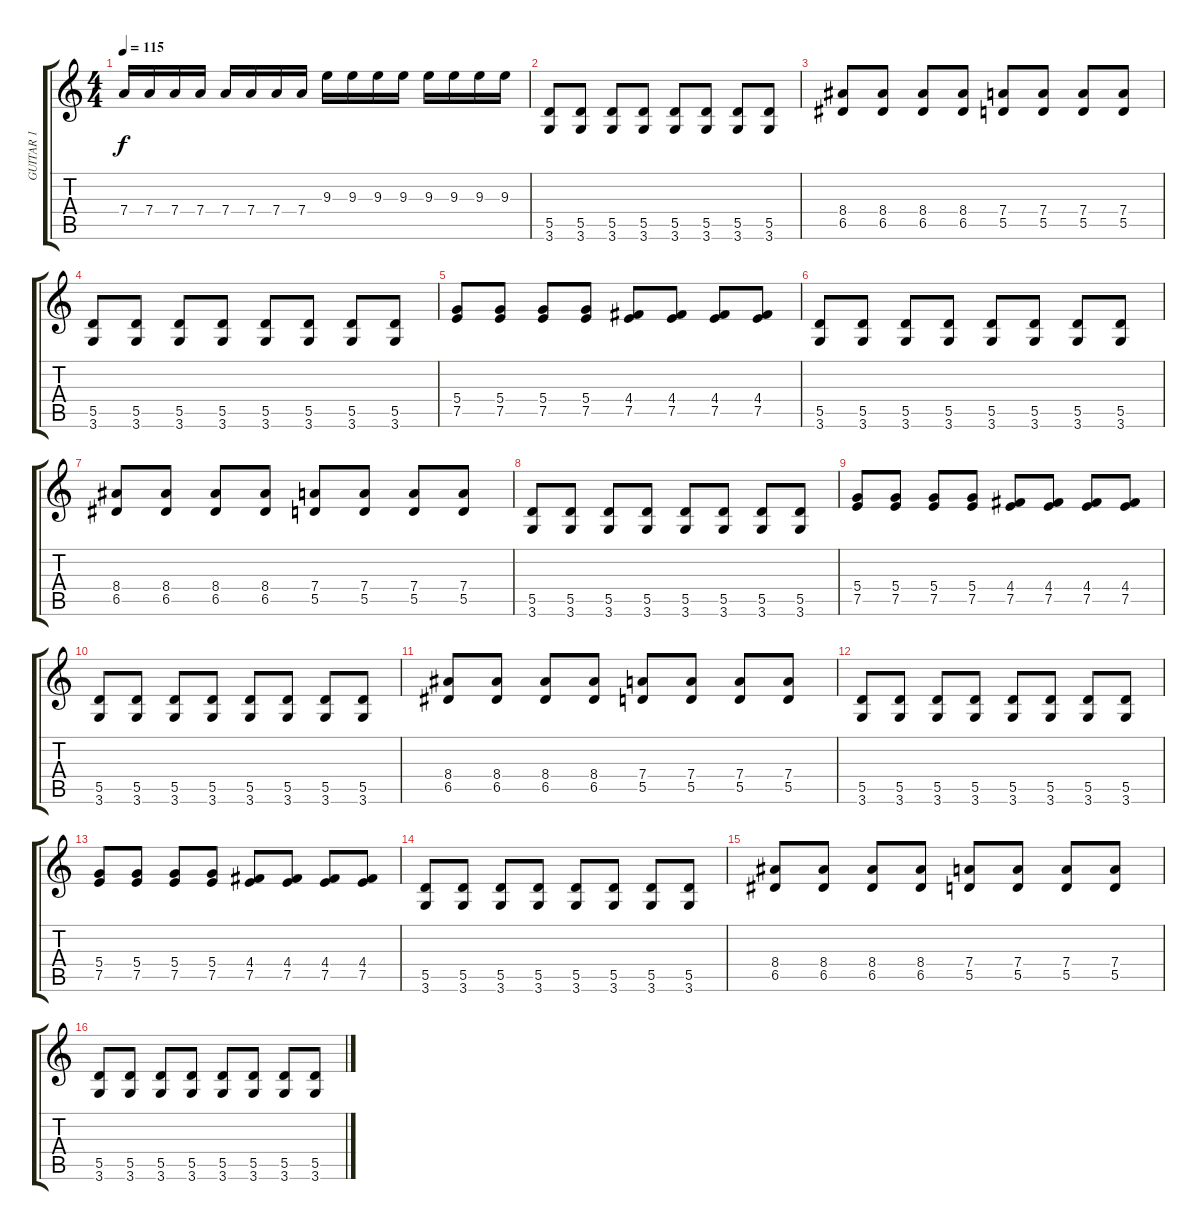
\track ("GUITAR 1" "GUITAR 1") {instrument distortionguitar}
\staff {score tabs}
\tuning (E4 B3 G3 D3 A2 E2) {hide}
\ts (4 4)
\tempo 115
\clef g2
\ks c
7.4.16{dy f} 7.4.16 7.4.16 7.4.16 7.4.16 7.4.16 7.4.16 7.4.16 9.3.16 9.3.16 9.3.16 9.3.16 9.3.16 9.3.16 9.3.16 9.3.16 |
(5.5 3.6).8 (5.5 3.6).8 (5.5 3.6).8 (5.5 3.6).8 (5.5 3.6).8 (5.5 3.6).8 (5.5 3.6).8 (5.5 3.6).8 |
(8.4 6.5).8 (8.4 6.5).8 (8.4 6.5).8 (8.4 6.5).8 (7.4 5.5).8 (7.4 5.5).8 (7.4 5.5).8 (7.4 5.5).8 |
(5.5 3.6).8 (5.5 3.6).8 (5.5 3.6).8 (5.5 3.6).8 (5.5 3.6).8 (5.5 3.6).8 (5.5 3.6).8 (5.5 3.6).8 |
(5.4 7.5).8 (5.4 7.5).8 (5.4 7.5).8 (5.4 7.5).8 (4.4 7.5).8 (4.4 7.5).8 (4.4 7.5).8 (4.4 7.5).8 |
(5.5 3.6).8 (5.5 3.6).8 (5.5 3.6).8 (5.5 3.6).8 (5.5 3.6).8 (5.5 3.6).8 (5.5 3.6).8 (5.5 3.6).8 |
(8.4 6.5).8 (8.4 6.5).8 (8.4 6.5).8 (8.4 6.5).8 (7.4 5.5).8 (7.4 5.5).8 (7.4 5.5).8 (7.4 5.5).8 |
(5.5 3.6).8 (5.5 3.6).8 (5.5 3.6).8 (5.5 3.6).8 (5.5 3.6).8 (5.5 3.6).8 (5.5 3.6).8 (5.5 3.6).8 |
(5.4 7.5).8 (5.4 7.5).8 (5.4 7.5).8 (5.4 7.5).8 (4.4 7.5).8 (4.4 7.5).8 (4.4 7.5).8 (4.4 7.5).8 |
(5.5 3.6).8 (5.5 3.6).8 (5.5 3.6).8 (5.5 3.6).8 (5.5 3.6).8 (5.5 3.6).8 (5.5 3.6).8 (5.5 3.6).8 |
(8.4 6.5).8 (8.4 6.5).8 (8.4 6.5).8 (8.4 6.5).8 (7.4 5.5).8 (7.4 5.5).8 (7.4 5.5).8 (7.4 5.5).8 |
(5.5 3.6).8 (5.5 3.6).8 (5.5 3.6).8 (5.5 3.6).8 (5.5 3.6).8 (5.5 3.6).8 (5.5 3.6).8 (5.5 3.6).8 |
(5.4 7.5).8 (5.4 7.5).8 (5.4 7.5).8 (5.4 7.5).8 (4.4 7.5).8 (4.4 7.5).8 (4.4 7.5).8 (4.4 7.5).8 |
(5.5 3.6).8 (5.5 3.6).8 (5.5 3.6).8 (5.5 3.6).8 (5.5 3.6).8 (5.5 3.6).8 (5.5 3.6).8 (5.5 3.6).8 |
(8.4 6.5).8 (8.4 6.5).8 (8.4 6.5).8 (8.4 6.5).8 (7.4 5.5).8 (7.4 5.5).8 (7.4 5.5).8 (7.4 5.5).8 |
(5.5 3.6).8 (5.5 3.6).8 (5.5 3.6).8 (5.5 3.6).8 (5.5 3.6).8 (5.5 3.6).8 (5.5 3.6).8 (5.5 3.6).8
